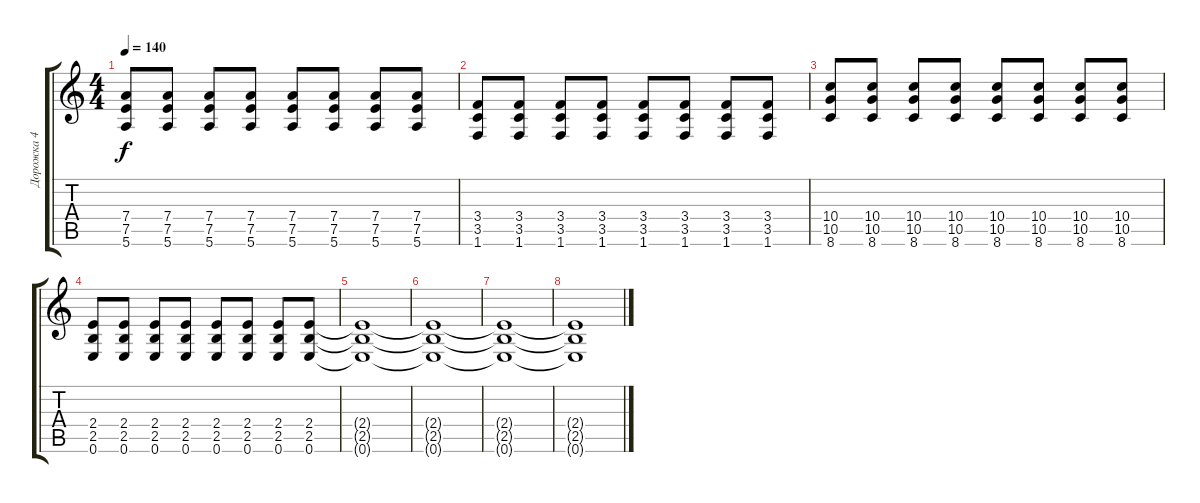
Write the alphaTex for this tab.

\track ("Дорожка 4" "Дорожка 4") {instrument overdrivenguitar}
\staff {score tabs}
\tuning (E4 B3 G3 D3 A2 E2) {hide}
\ts (4 4)
\tempo 140
\clef g2
\ks c
(7.4 7.5 5.6).8{dy f} (7.4 7.5 5.6).8 (7.4 7.5 5.6).8 (7.4 7.5 5.6).8 (7.4 7.5 5.6).8 (7.4 7.5 5.6).8 (7.4 7.5 5.6).8 (7.4 7.5 5.6).8 |
(3.4 3.5 1.6).8 (3.4 3.5 1.6).8 (3.4 3.5 1.6).8 (3.4 3.5 1.6).8 (3.4 3.5 1.6).8 (3.4 3.5 1.6).8 (3.4 3.5 1.6).8 (3.4 3.5 1.6).8 |
(10.4 10.5 8.6).8 (10.4 10.5 8.6).8 (10.4 10.5 8.6).8 (10.4 10.5 8.6).8 (10.4 10.5 8.6).8 (10.4 10.5 8.6).8 (10.4 10.5 8.6).8 (10.4 10.5 8.6).8 |
(2.4 2.5 0.6).8 (2.4 2.5 0.6).8 (2.4 2.5 0.6).8 (2.4 2.5 0.6).8 (2.4 2.5 0.6).8 (2.4 2.5 0.6).8 (2.4 2.5 0.6).8 (2.4 2.5 0.6).8 |
(2.4{t} 2.5{t} 0.6{t}).1 |
(2.4{t} 2.5{t} 0.6{t}).1 |
(2.4{t} 2.5{t} 0.6{t}).1 |
(2.4{t} 2.5{t} 0.6{t}).1
